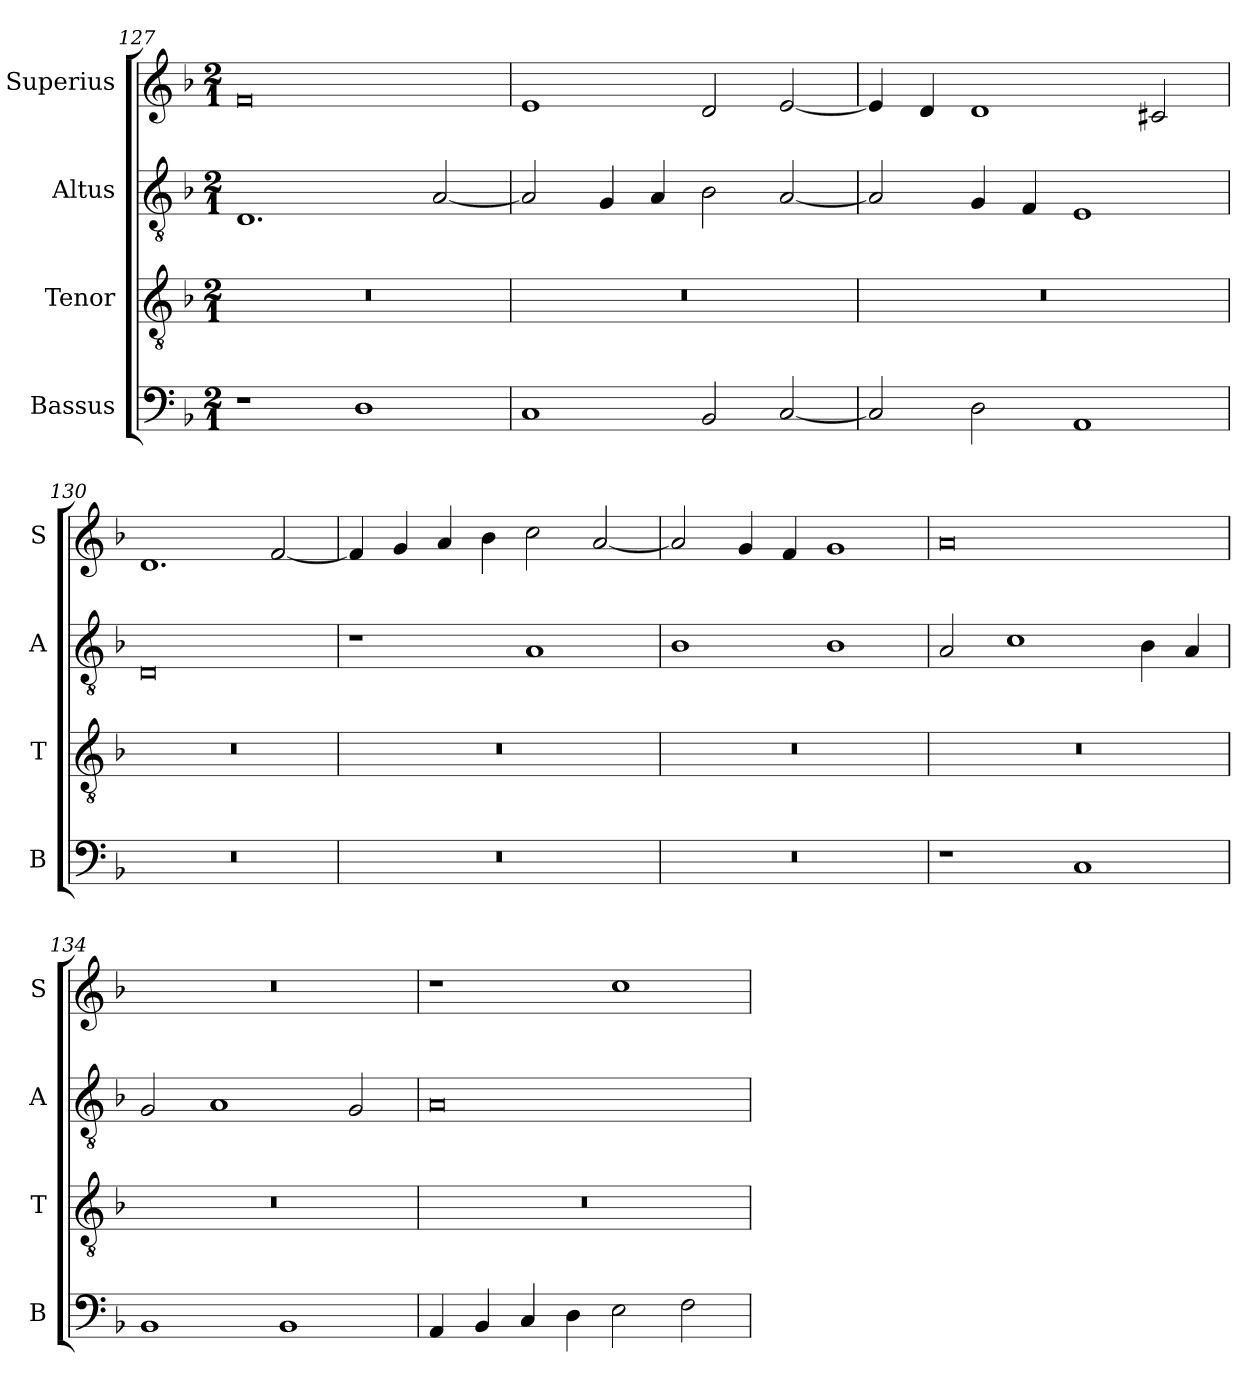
**kern	**kern	**kern	**kern
*part4	*part3	*part2	*part1
*staff4	*staff3	*staff2	*staff1
*I"Bassus	*I"Tenor	*I"Altus	*I"Superius
*I'B	*I'T	*I'A	*I'S
*clefF4	*clefGv2	*clefGv2	*clefG2
*k[b-]	*k[b-]	*k[b-]	*k[b-]
*M2/1	*M2/1	*M2/1	*M2/1
=127	=127	=127	=127
1r	0r	1.D	0f
1D	.	.	.
.	.	[2A/	.
=128	=128	=128	=128
1C	0r	2A/]	1e
.	.	4G/	.
.	.	4A/	.
2BB-/	.	2B-\	2d/
[2C/	.	[2A/	[2e/
=129	=129	=129	=129
2C/]	0r	2A/]	4e/]
.	.	.	4d/
2D\	.	4G/	1d
.	.	4F/	.
1AA	.	1E	.
.	.	.	2c#X/
=130	=130	=130	=130
0r	0r	0D	1.d
.	.	.	[2f/
=131	=131	=131	=131
0r	0r	1r	4f/]
.	.	.	4g/
.	.	.	4a/
.	.	.	4b-\
.	.	1A	2cc\
.	.	.	[2a/
=132	=132	=132	=132
0r	0r	1B-	2a/]
.	.	.	4g/
.	.	.	4f/
.	.	1B-	1g
=133	=133	=133	=133
1r	0r	2A/	0a
.	.	1c	.
1C	.	.	.
.	.	4B-\	.
.	.	4A/	.
=134	=134	=134	=134
1BB-	0r	2G/	0r
.	.	1A	.
1BB-	.	.	.
.	.	2G/	.
=135	=135	=135	=135
4AA/	0r	0A	1r
4BB-/	.	.	.
4C/	.	.	.
4D\	.	.	.
2E\	.	.	1cc
2F\	.	.	.
=	=	=	=
*-	*-	*-	*-
